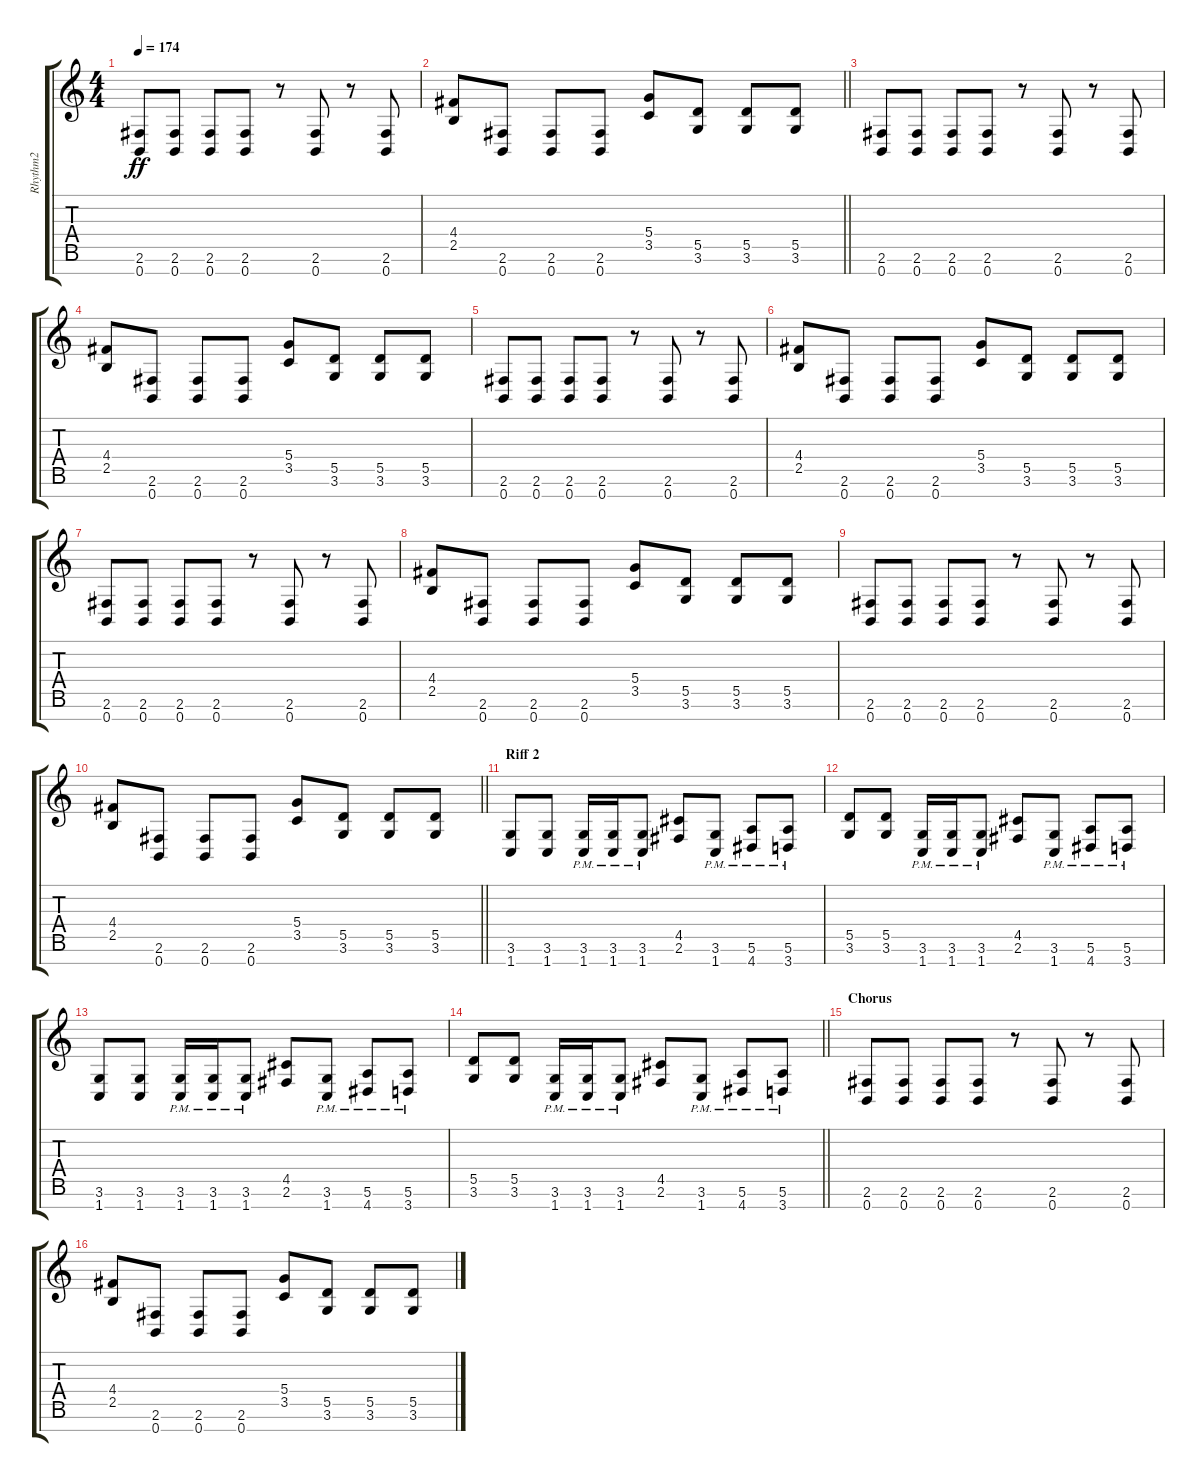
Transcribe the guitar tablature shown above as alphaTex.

\track ("Rhythm2" "Rhythm2") {instrument overdrivenguitar}
\staff {score tabs}
\tuning (E4 B3 G3 D3 A2 E2 B1) {hide}
\ts (4 4)
\tempo 174
\clef g2
\ks c
(2.6 0.7).8{dy ff} (2.6 0.7).8 (2.6 0.7).8 (2.6 0.7).8 r.8 (2.6 0.7).8 r.8 (2.6 0.7).8 |
\barLineRight lightlight
(4.4 2.5).8 (2.6 0.7).8 (2.6 0.7).8 (2.6 0.7).8 (5.4 3.5).8 (5.5 3.6).8 (5.5 3.6).8 (5.5 3.6).8 |
(2.6 0.7).8 (2.6 0.7).8 (2.6 0.7).8 (2.6 0.7).8 r.8 (2.6 0.7).8 r.8 (2.6 0.7).8 |
(4.4 2.5).8 (2.6 0.7).8 (2.6 0.7).8 (2.6 0.7).8 (5.4 3.5).8 (5.5 3.6).8 (5.5 3.6).8 (5.5 3.6).8 |
(2.6 0.7).8 (2.6 0.7).8 (2.6 0.7).8 (2.6 0.7).8 r.8 (2.6 0.7).8 r.8 (2.6 0.7).8 |
(4.4 2.5).8 (2.6 0.7).8 (2.6 0.7).8 (2.6 0.7).8 (5.4 3.5).8 (5.5 3.6).8 (5.5 3.6).8 (5.5 3.6).8 |
(2.6 0.7).8 (2.6 0.7).8 (2.6 0.7).8 (2.6 0.7).8 r.8 (2.6 0.7).8 r.8 (2.6 0.7).8 |
(4.4 2.5).8 (2.6 0.7).8 (2.6 0.7).8 (2.6 0.7).8 (5.4 3.5).8 (5.5 3.6).8 (5.5 3.6).8 (5.5 3.6).8 |
(2.6 0.7).8 (2.6 0.7).8 (2.6 0.7).8 (2.6 0.7).8 r.8 (2.6 0.7).8 r.8 (2.6 0.7).8 |
\barLineRight lightlight
(4.4 2.5).8 (2.6 0.7).8 (2.6 0.7).8 (2.6 0.7).8 (5.4 3.5).8 (5.5 3.6).8 (5.5 3.6).8 (5.5 3.6).8 |
\section ("" "Riff 2")
(3.6 1.7).8 (3.6 1.7).8 (3.6{pm} 1.7{pm}).16 (3.6{pm} 1.7{pm}).16 (3.6{pm} 1.7{pm}).8 (4.5 2.6).8 (3.6{pm} 1.7{pm}).8 (5.6{pm} 4.7{pm}).8 (5.6{pm} 3.7{pm}).8 |
(5.5 3.6).8 (5.5 3.6).8 (3.6{pm} 1.7{pm}).16 (3.6{pm} 1.7{pm}).16 (3.6{pm} 1.7{pm}).8 (4.5 2.6).8 (3.6{pm} 1.7{pm}).8 (5.6{pm} 4.7{pm}).8 (5.6{pm} 3.7{pm}).8 |
(3.6 1.7).8 (3.6 1.7).8 (3.6{pm} 1.7{pm}).16 (3.6{pm} 1.7{pm}).16 (3.6{pm} 1.7{pm}).8 (4.5 2.6).8 (3.6{pm} 1.7{pm}).8 (5.6{pm} 4.7{pm}).8 (5.6{pm} 3.7{pm}).8 |
\barLineRight lightlight
(5.5 3.6).8 (5.5 3.6).8 (3.6{pm} 1.7{pm}).16 (3.6{pm} 1.7{pm}).16 (3.6{pm} 1.7{pm}).8 (4.5 2.6).8 (3.6{pm} 1.7{pm}).8 (5.6{pm} 4.7{pm}).8 (5.6{pm} 3.7{pm}).8 |
\section ("" "Chorus")
(2.6 0.7).8 (2.6 0.7).8 (2.6 0.7).8 (2.6 0.7).8 r.8 (2.6 0.7).8 r.8 (2.6 0.7).8 |
(4.4 2.5).8 (2.6 0.7).8 (2.6 0.7).8 (2.6 0.7).8 (5.4 3.5).8 (5.5 3.6).8 (5.5 3.6).8 (5.5 3.6).8
